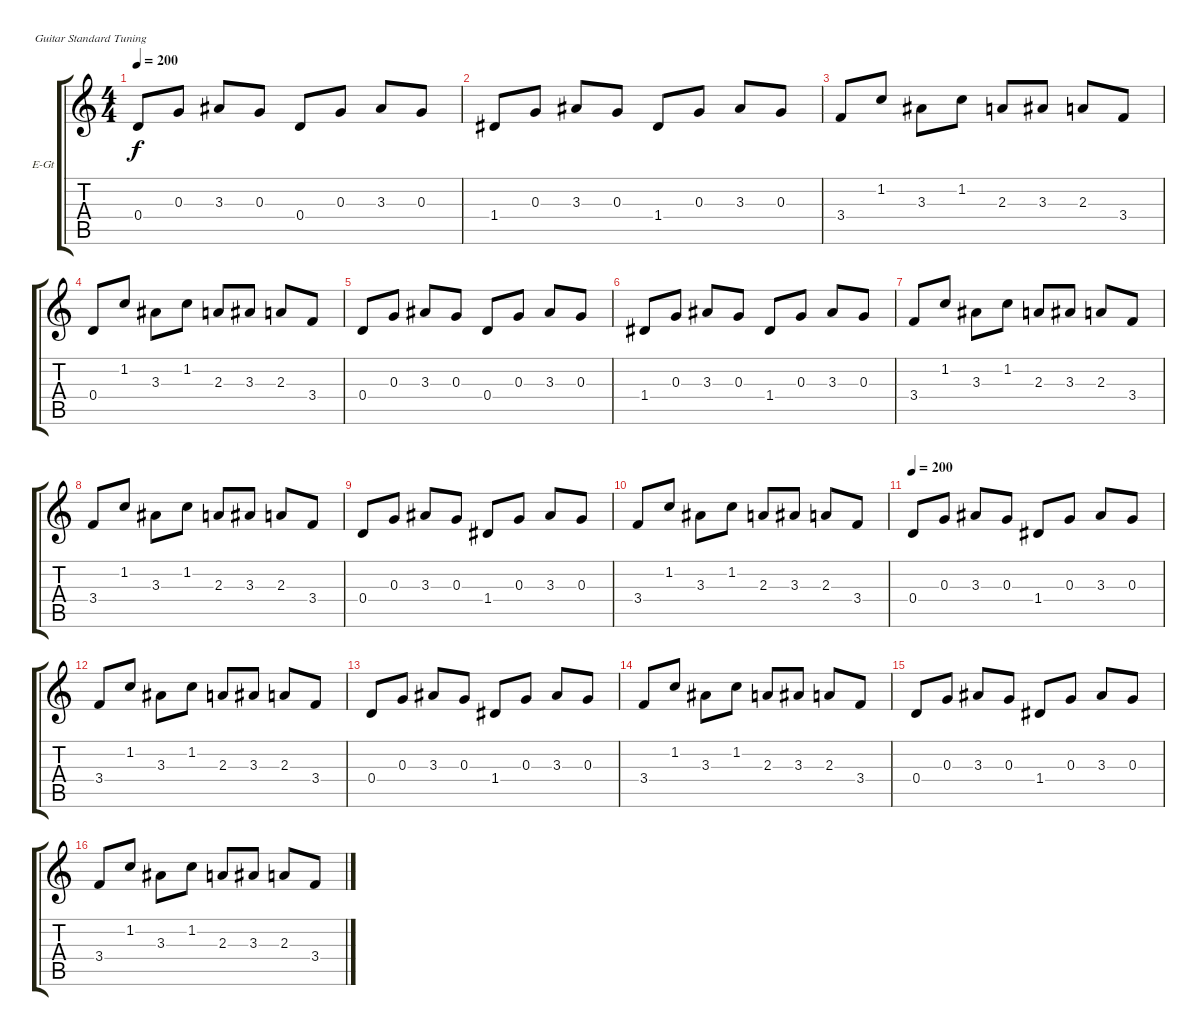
\bracketExtendMode groupsimilarinstruments
\firstSystemTrackNameOrientation horizontal
\otherSystemsTrackNameOrientation horizontal
\track ("Овердрайв" "E-Gt") {instrument overdrivenguitar}
\staff {score tabs}
\tuning (E4 B3 G3 D3 A2 E2)
\ts (4 4)
\tempo 200
\clef g2
\ks c
0.4.8{dy f} 0.3.8 3.3.8 0.3.8 0.4.8 0.3.8 3.3.8 0.3.8 |
1.4.8 0.3.8 3.3.8 0.3.8 1.4.8 0.3.8 3.3.8 0.3.8 |
3.4.8 1.2.8 3.3.8 1.2.8 2.3.8 3.3.8 2.3.8 3.4.8 |
0.4.8 1.2.8 3.3.8 1.2.8 2.3.8 3.3.8 2.3.8 3.4.8 |
0.4.8 0.3.8 3.3.8 0.3.8 0.4.8 0.3.8 3.3.8 0.3.8 |
1.4.8 0.3.8 3.3.8 0.3.8 1.4.8 0.3.8 3.3.8 0.3.8 |
3.4.8 1.2.8 3.3.8 1.2.8 2.3.8 3.3.8 2.3.8 3.4.8 |
3.4.8 1.2.8 3.3.8 1.2.8 2.3.8 3.3.8 2.3.8 3.4.8 |
0.4.8 0.3.8 3.3.8 0.3.8 1.4.8 0.3.8 3.3.8 0.3.8 |
3.4.8 1.2.8 3.3.8 1.2.8 2.3.8 3.3.8 2.3.8 3.4.8 |
\tempo 200
0.4.8 0.3.8 3.3.8 0.3.8 1.4.8 0.3.8 3.3.8 0.3.8 |
3.4.8 1.2.8 3.3.8 1.2.8 2.3.8 3.3.8 2.3.8 3.4.8 |
0.4.8 0.3.8 3.3.8 0.3.8 1.4.8 0.3.8 3.3.8 0.3.8 |
3.4.8 1.2.8 3.3.8 1.2.8 2.3.8 3.3.8 2.3.8 3.4.8 |
0.4.8 0.3.8 3.3.8 0.3.8 1.4.8 0.3.8 3.3.8 0.3.8 |
3.4.8 1.2.8 3.3.8 1.2.8 2.3.8 3.3.8 2.3.8 3.4.8
